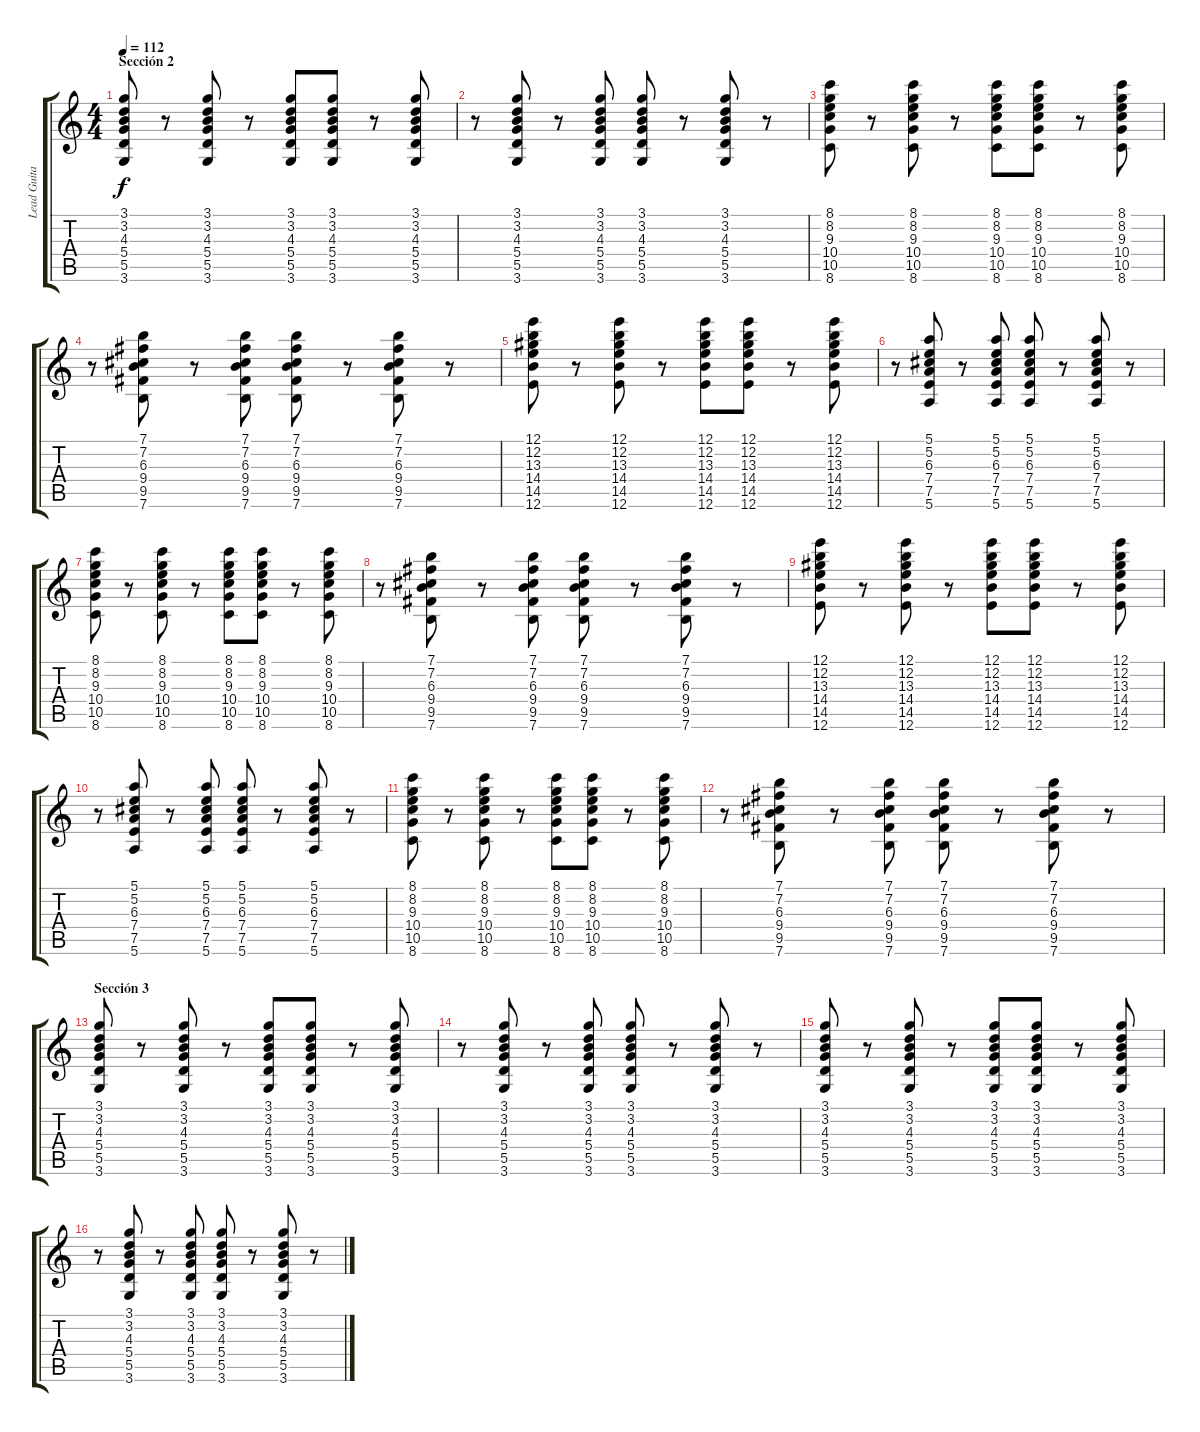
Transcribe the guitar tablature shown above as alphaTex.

\track ("Lead Guitar" "Lead Guita") {instrument distortionguitar}
\staff {score tabs}
\tuning (E4 B3 G3 D3 A2 E2) {hide}
\ts (4 4)
\section ("" "Sección 2")
\tempo 112
\clef g2
\ks c
(3.1 3.2 4.3 5.4 5.5 3.6).8{dy f} r.8 (3.1 3.2 4.3 5.4 5.5 3.6).8 r.8 (3.1 3.2 4.3 5.4 5.5 3.6).8 (3.1 3.2 4.3 5.4 5.5 3.6).8 r.8 (3.1 3.2 4.3 5.4 5.5 3.6).8 |
r.8 (3.1 3.2 4.3 5.4 5.5 3.6).8 r.8 (3.1 3.2 4.3 5.4 5.5 3.6).8 (3.1 3.2 4.3 5.4 5.5 3.6).8 r.8 (3.1 3.2 4.3 5.4 5.5 3.6).8 r.8 |
(8.1 8.2 9.3 10.4 10.5 8.6).8 r.8 (8.1 8.2 9.3 10.4 10.5 8.6).8 r.8 (8.1 8.2 9.3 10.4 10.5 8.6).8 (8.1 8.2 9.3 10.4 10.5 8.6).8 r.8 (8.1 8.2 9.3 10.4 10.5 8.6).8 |
r.8 (7.1 7.2 6.3 9.4 9.5 7.6).8 r.8 (7.1 7.2 6.3 9.4 9.5 7.6).8 (7.1 7.2 6.3 9.4 9.5 7.6).8 r.8 (7.1 7.2 6.3 9.4 9.5 7.6).8 r.8 |
(12.1 12.2 13.3 14.4 14.5 12.6).8 r.8 (12.1 12.2 13.3 14.4 14.5 12.6).8 r.8 (12.1 12.2 13.3 14.4 14.5 12.6).8 (12.1 12.2 13.3 14.4 14.5 12.6).8 r.8 (12.1 12.2 13.3 14.4 14.5 12.6).8 |
r.8 (5.1 5.2 6.3 7.4 7.5 5.6).8 r.8 (5.1 5.2 6.3 7.4 7.5 5.6).8 (5.1 5.2 6.3 7.4 7.5 5.6).8 r.8 (5.1 5.2 6.3 7.4 7.5 5.6).8 r.8 |
(8.1 8.2 9.3 10.4 10.5 8.6).8 r.8 (8.1 8.2 9.3 10.4 10.5 8.6).8 r.8 (8.1 8.2 9.3 10.4 10.5 8.6).8 (8.1 8.2 9.3 10.4 10.5 8.6).8 r.8 (8.1 8.2 9.3 10.4 10.5 8.6).8 |
r.8 (7.1 7.2 6.3 9.4 9.5 7.6).8 r.8 (7.1 7.2 6.3 9.4 9.5 7.6).8 (7.1 7.2 6.3 9.4 9.5 7.6).8 r.8 (7.1 7.2 6.3 9.4 9.5 7.6).8 r.8 |
(12.1 12.2 13.3 14.4 14.5 12.6).8 r.8 (12.1 12.2 13.3 14.4 14.5 12.6).8 r.8 (12.1 12.2 13.3 14.4 14.5 12.6).8 (12.1 12.2 13.3 14.4 14.5 12.6).8 r.8 (12.1 12.2 13.3 14.4 14.5 12.6).8 |
r.8 (5.1 5.2 6.3 7.4 7.5 5.6).8 r.8 (5.1 5.2 6.3 7.4 7.5 5.6).8 (5.1 5.2 6.3 7.4 7.5 5.6).8 r.8 (5.1 5.2 6.3 7.4 7.5 5.6).8 r.8 |
(8.1 8.2 9.3 10.4 10.5 8.6).8 r.8 (8.1 8.2 9.3 10.4 10.5 8.6).8 r.8 (8.1 8.2 9.3 10.4 10.5 8.6).8 (8.1 8.2 9.3 10.4 10.5 8.6).8 r.8 (8.1 8.2 9.3 10.4 10.5 8.6).8 |
r.8 (7.1 7.2 6.3 9.4 9.5 7.6).8 r.8 (7.1 7.2 6.3 9.4 9.5 7.6).8 (7.1 7.2 6.3 9.4 9.5 7.6).8 r.8 (7.1 7.2 6.3 9.4 9.5 7.6).8 r.8 |
\section ("" "Sección 3")
(3.1 3.2 4.3 5.4 5.5 3.6).8 r.8 (3.1 3.2 4.3 5.4 5.5 3.6).8 r.8 (3.1 3.2 4.3 5.4 5.5 3.6).8 (3.1 3.2 4.3 5.4 5.5 3.6).8 r.8 (3.1 3.2 4.3 5.4 5.5 3.6).8 |
r.8 (3.1 3.2 4.3 5.4 5.5 3.6).8 r.8 (3.1 3.2 4.3 5.4 5.5 3.6).8 (3.1 3.2 4.3 5.4 5.5 3.6).8 r.8 (3.1 3.2 4.3 5.4 5.5 3.6).8 r.8 |
(3.1 3.2 4.3 5.4 5.5 3.6).8 r.8 (3.1 3.2 4.3 5.4 5.5 3.6).8 r.8 (3.1 3.2 4.3 5.4 5.5 3.6).8 (3.1 3.2 4.3 5.4 5.5 3.6).8 r.8 (3.1 3.2 4.3 5.4 5.5 3.6).8 |
r.8 (3.1 3.2 4.3 5.4 5.5 3.6).8 r.8 (3.1 3.2 4.3 5.4 5.5 3.6).8 (3.1 3.2 4.3 5.4 5.5 3.6).8 r.8 (3.1 3.2 4.3 5.4 5.5 3.6).8 r.8
